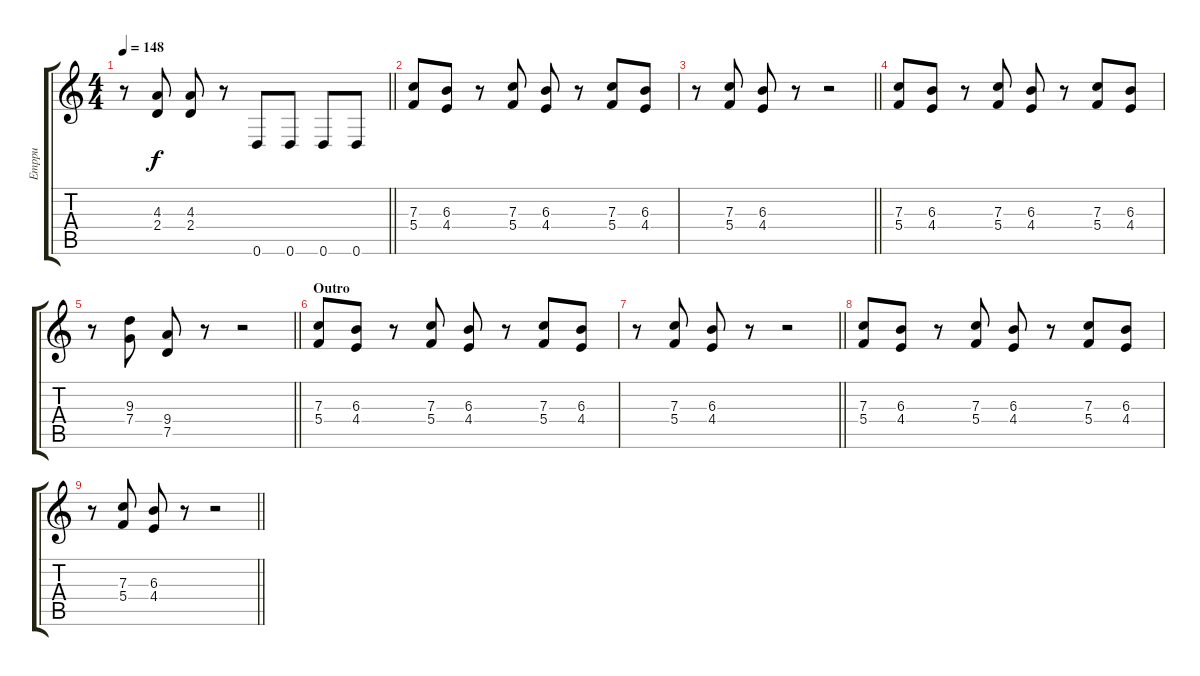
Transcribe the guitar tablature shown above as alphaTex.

\track ("Emppu" "Emppu") {instrument overdrivenguitar}
\staff {score tabs}
\tuning (D4 A3 F3 C3 G2 D2) {hide}
\ts (4 4)
\tempo 148
\clef g2
\barLineRight lightlight
\ks c
r.8{dy f} (4.3 2.4).8 (4.3 2.4).8 r.8 0.6.8 0.6.8 0.6.8 0.6.8 |
(7.3 5.4).8 (6.3 4.4).8 r.8 (7.3 5.4).8 (6.3 4.4).8 r.8 (7.3 5.4).8 (6.3 4.4).8 |
\barLineRight lightlight
r.8 (7.3 5.4).8 (6.3 4.4).8 r.8 r.2 |
(7.3 5.4).8 (6.3 4.4).8 r.8 (7.3 5.4).8 (6.3 4.4).8 r.8 (7.3 5.4).8 (6.3 4.4).8 |
\barLineRight lightlight
r.8 (9.3 7.4).8 (9.4 7.5).8 r.8 r.2 |
\section ("" "Outro")
(7.3 5.4).8 (6.3 4.4).8 r.8 (7.3 5.4).8 (6.3 4.4).8 r.8 (7.3 5.4).8 (6.3 4.4).8 |
\barLineRight lightlight
r.8 (7.3 5.4).8 (6.3 4.4).8 r.8 r.2 |
(7.3 5.4).8 (6.3 4.4).8 r.8 (7.3 5.4).8 (6.3 4.4).8 r.8 (7.3 5.4).8 (6.3 4.4).8 |
\barLineRight lightlight
r.8 (7.3 5.4).8 (6.3 4.4).8 r.8 r.2
